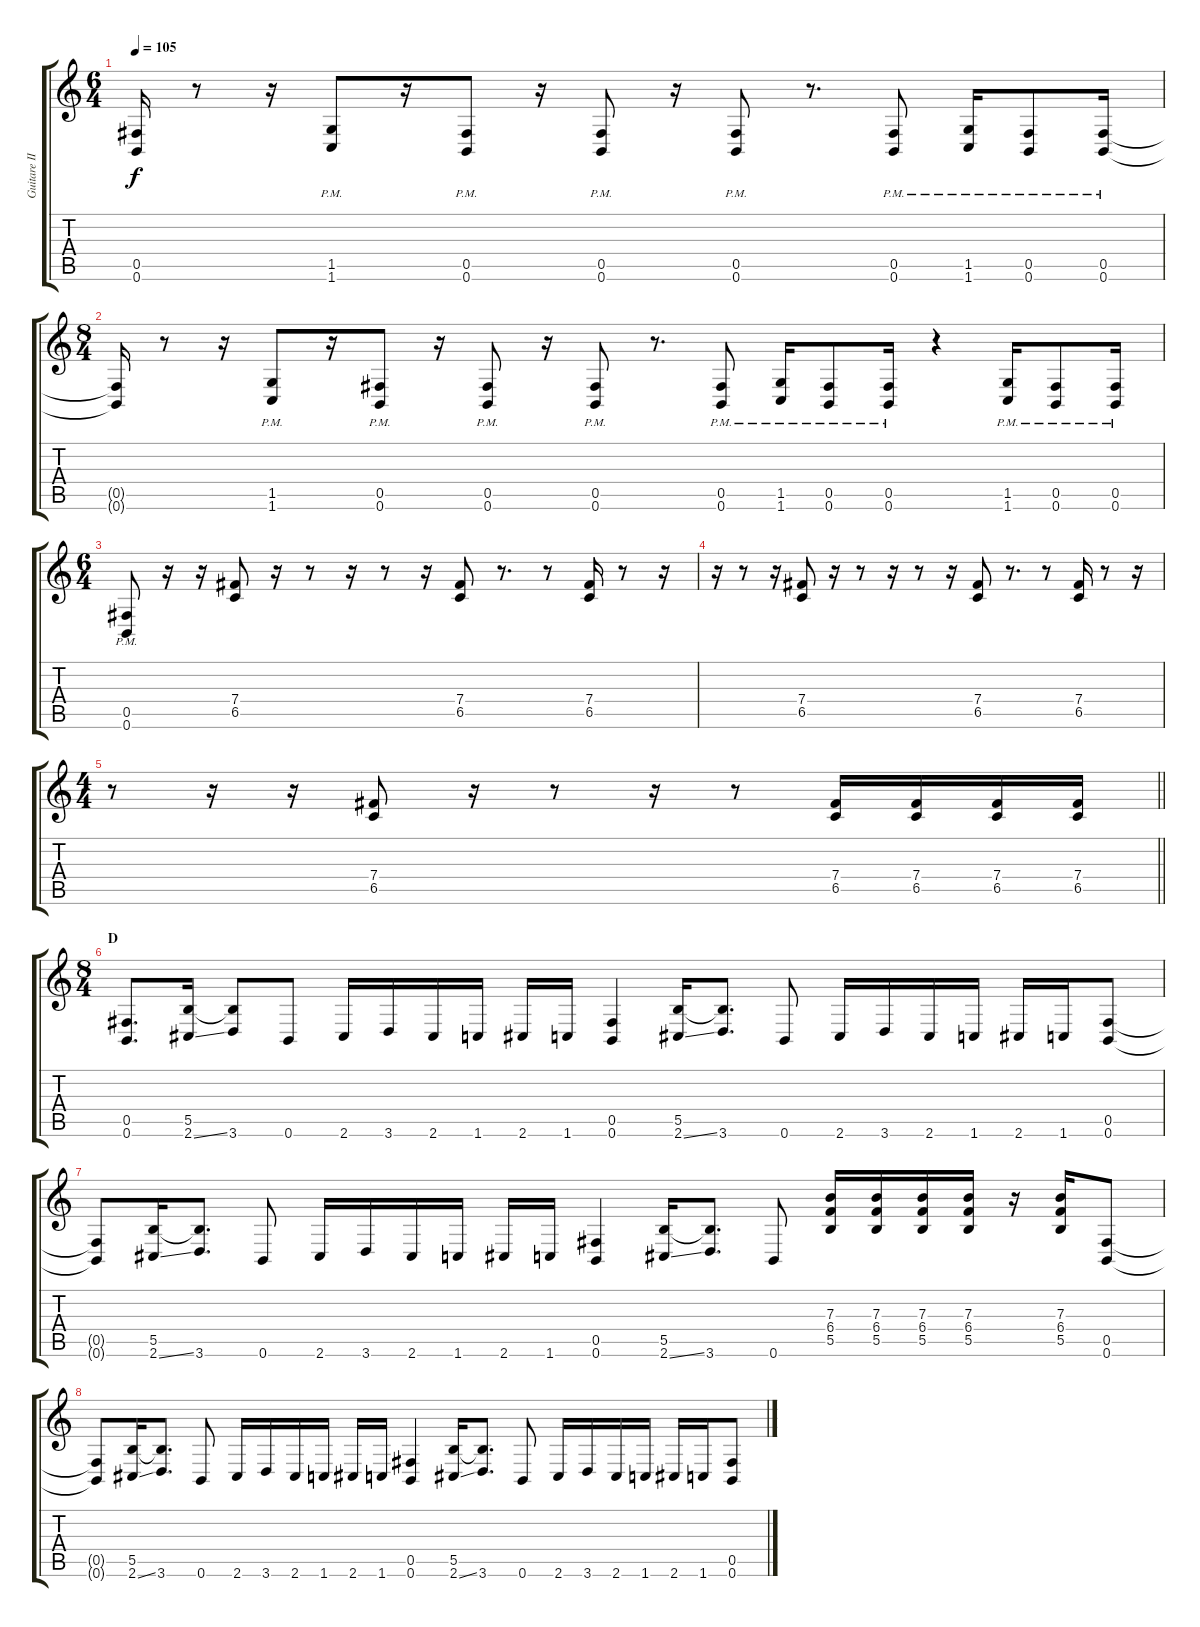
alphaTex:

\track ("Guitare II" "Guitare II") {instrument distortionguitar}
\staff {score tabs}
\tuning (Db4 Ab3 E3 B2 Gb2 B1) {hide}
\ts (6 4)
\tempo 105
\clef g2
\ks c
(0.5{t} 0.6{t}).16{dy f} r.8 r.16 (1.5{pm} 1.6{pm}).8 r.16 (0.5{pm} 0.6{pm}).8 r.16 (0.5{pm} 0.6{pm}).8 r.16 (0.5{pm} 0.6{pm}).8 r.8{d} (0.5{pm} 0.6{pm}).8 (1.5{pm} 1.6{pm}).16 (0.5{pm} 0.6{pm}).8 (0.5{pm} 0.6{pm}).16 |
\ts (8 4)
(0.5{t} 0.6{t}).16 r.8 r.16 (1.5{pm} 1.6{pm}).8 r.16 (0.5{pm} 0.6{pm}).8 r.16 (0.5{pm} 0.6{pm}).8 r.16 (0.5{pm} 0.6{pm}).8 r.8{d} (0.5{pm} 0.6{pm}).8 (1.5{pm} 1.6{pm}).16 (0.5{pm} 0.6{pm}).8 (0.5{pm} 0.6{pm}).16 r.4 (1.5{pm} 1.6{pm}).16 (0.5{pm} 0.6{pm}).8 (0.5{pm} 0.6{pm}).16 |
\ts (6 4)
(0.5{pm} 0.6{pm}).8 r.16 r.16 (7.4 6.5).8 r.16 r.8 r.16 r.8 r.16 (7.4 6.5).8 r.8{d} r.8 (7.4 6.5).16 r.8 r.16 |
r.16 r.8 r.16 (7.4 6.5).8 r.16 r.8 r.16 r.8 r.16 (7.4 6.5).8 r.8{d} r.8 (7.4 6.5).16 r.8 r.16 |
\ts (4 4)
\barLineRight lightlight
r.8 r.16 r.16 (7.4 6.5).8 r.16 r.8 r.16 r.8 (7.4 6.5).16 (7.4 6.5).16 (7.4 6.5).16 (7.4 6.5).16 |
\ts (8 4)
\section ("" "D")
(0.5 0.6).8{d} (5.5 2.6{ss}).16 (5.5{t} 3.6).8 0.6.8 2.6.16 3.6.16 2.6.16 1.6.16 2.6.16 1.6.16 (0.5 0.6).4 (5.5 2.6{ss}).16 (5.5{t} 3.6).8{d} 0.6.8 2.6.16 3.6.16 2.6.16 1.6.16 2.6.16 1.6.16 (0.5 0.6).8 |
(0.5{t} 0.6{t}).8 (5.5 2.6{ss}).16 (5.5{t} 3.6).8{d} 0.6.8 2.6.16 3.6.16 2.6.16 1.6.16 2.6.16 1.6.16 (0.5 0.6).4 (5.5 2.6{ss}).16 (5.5{t} 3.6).8{d} 0.6.8 (7.3 6.4 5.5).16 (7.3 6.4 5.5).16 (7.3 6.4 5.5).16 (7.3 6.4 5.5).16 r.16 (7.3 6.4 5.5).16 (0.5 0.6).8 |
(0.5{t} 0.6{t}).8 (5.5 2.6{ss}).16 (5.5{t} 3.6).8{d} 0.6.8 2.6.16 3.6.16 2.6.16 1.6.16 2.6.16 1.6.16 (0.5 0.6).4 (5.5 2.6{ss}).16 (5.5{t} 3.6).8{d} 0.6.8 2.6.16 3.6.16 2.6.16 1.6.16 2.6.16 1.6.16 (0.5 0.6).8
